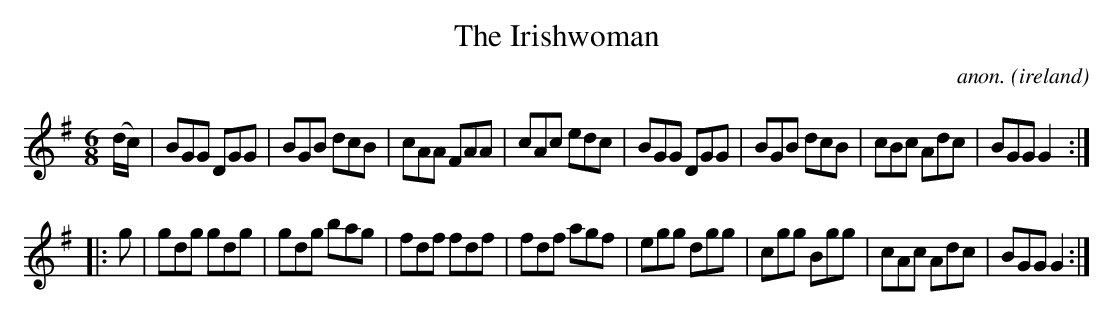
X:1
T:The Irishwoman
O:ireland
C:anon.
M:6/8
L:1/8
K:G
(d/c/)|BGG DGG|BGB dcB|cAA FAA|cAc edc|BGG DGG|BGB dcB|cBc Adc|BGG G2:|
|:g|gdg gdg|gdg bag|fdf fdf|fdf agf|egg dgg|cgg Bgg|cAc Adc|BGG G2:|
